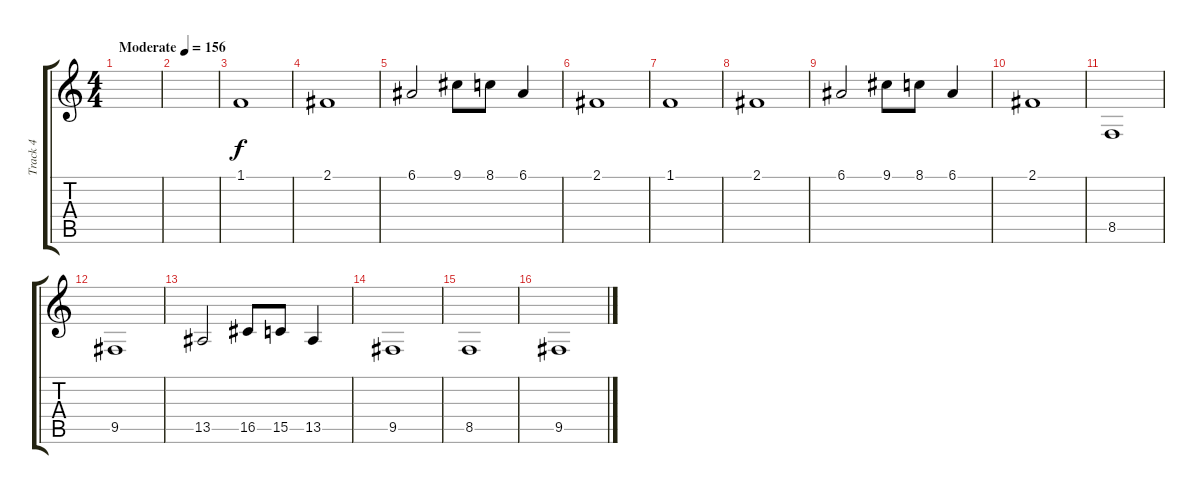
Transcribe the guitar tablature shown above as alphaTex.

\track ("Track 4" "Track 4") {instrument pad7halo}
\staff {score tabs}
\tuning (E4 B3 G3 D3 A2 E2) {hide}
\ts (4 4)
\tempo (156 "Moderate")
\clef g2
\ks c
|
|
1.1.1 |
2.1.1 |
6.1.2 9.1.8 8.1.8 6.1.4 |
2.1.1 |
1.1.1 |
2.1.1 |
6.1.2 9.1.8 8.1.8 6.1.4 |
2.1.1 |
8.5.1 |
9.5.1 |
13.5.2 16.5.8 15.5.8 13.5.4 |
9.5.1 |
8.5.1 |
9.5.1
